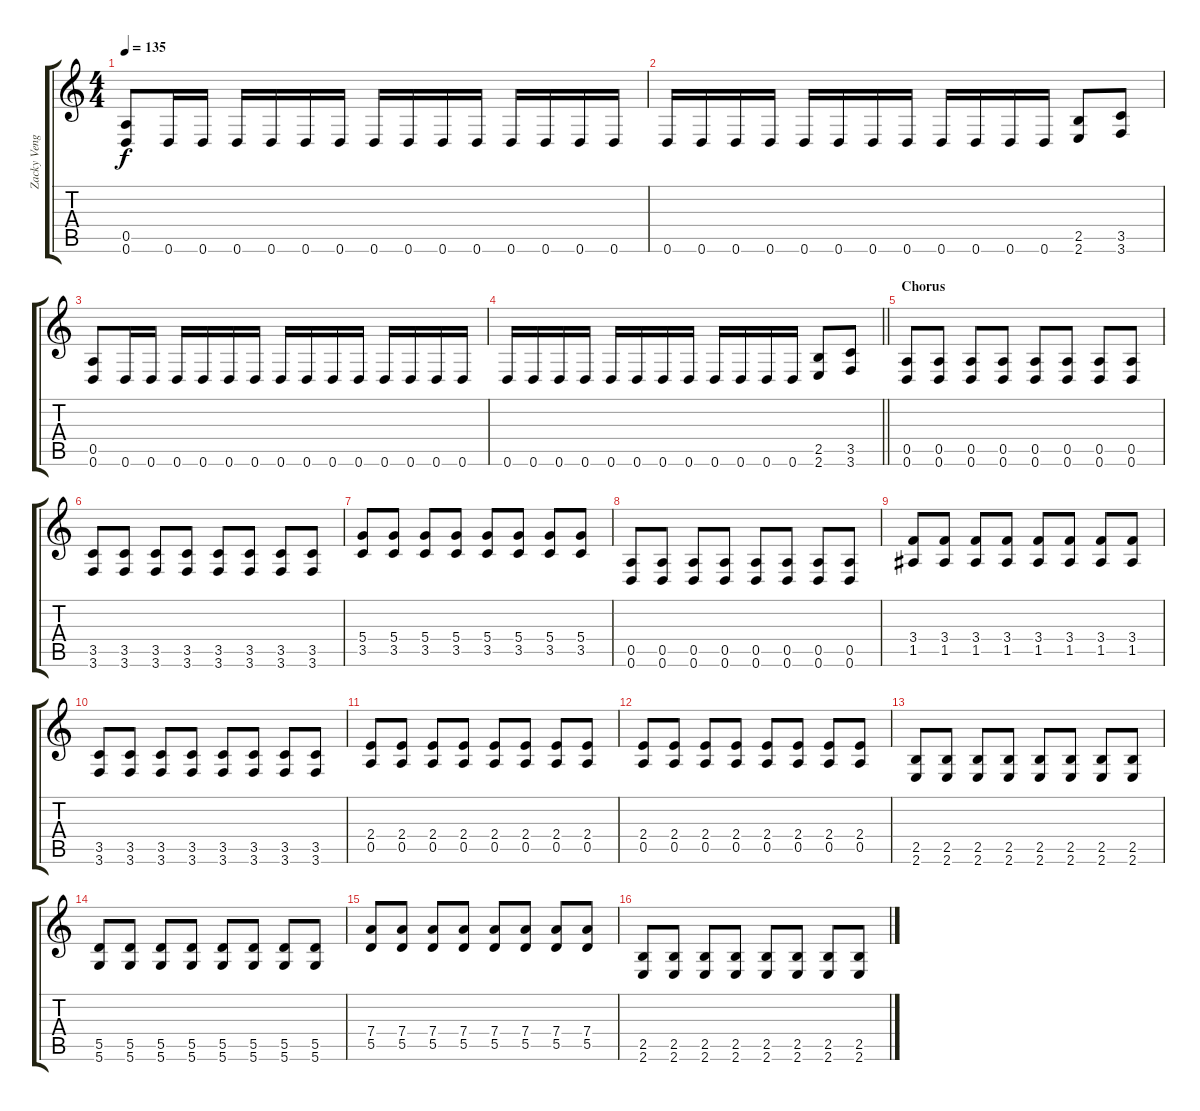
\track ("Zacky Vengeance" "Zacky Veng") {instrument distortionguitar}
\staff {score tabs}
\tuning (E4 B3 G3 D3 A2 D2) {hide}
\ts (4 4)
\tempo 135
\clef g2
\ks c
(0.5 0.6).8{dy f} 0.6.16 0.6.16 0.6.16 0.6.16 0.6.16 0.6.16 0.6.16 0.6.16 0.6.16 0.6.16 0.6.16 0.6.16 0.6.16 0.6.16 |
0.6.16 0.6.16 0.6.16 0.6.16 0.6.16 0.6.16 0.6.16 0.6.16 0.6.16 0.6.16 0.6.16 0.6.16 (2.5 2.6).8 (3.5 3.6).8 |
(0.5 0.6).8 0.6.16 0.6.16 0.6.16 0.6.16 0.6.16 0.6.16 0.6.16 0.6.16 0.6.16 0.6.16 0.6.16 0.6.16 0.6.16 0.6.16 |
\barLineRight lightlight
0.6.16 0.6.16 0.6.16 0.6.16 0.6.16 0.6.16 0.6.16 0.6.16 0.6.16 0.6.16 0.6.16 0.6.16 (2.5 2.6).8 (3.5 3.6).8 |
\section ("" "Chorus")
(0.5 0.6).8 (0.5 0.6).8 (0.5 0.6).8 (0.5 0.6).8 (0.5 0.6).8 (0.5 0.6).8 (0.5 0.6).8 (0.5 0.6).8 |
(3.5 3.6).8 (3.5 3.6).8 (3.5 3.6).8 (3.5 3.6).8 (3.5 3.6).8 (3.5 3.6).8 (3.5 3.6).8 (3.5 3.6).8 |
(5.4 3.5).8 (5.4 3.5).8 (5.4 3.5).8 (5.4 3.5).8 (5.4 3.5).8 (5.4 3.5).8 (5.4 3.5).8 (5.4 3.5).8 |
(0.5 0.6).8 (0.5 0.6).8 (0.5 0.6).8 (0.5 0.6).8 (0.5 0.6).8 (0.5 0.6).8 (0.5 0.6).8 (0.5 0.6).8 |
(3.4 1.5).8 (3.4 1.5).8 (3.4 1.5).8 (3.4 1.5).8 (3.4 1.5).8 (3.4 1.5).8 (3.4 1.5).8 (3.4 1.5).8 |
(3.5 3.6).8 (3.5 3.6).8 (3.5 3.6).8 (3.5 3.6).8 (3.5 3.6).8 (3.5 3.6).8 (3.5 3.6).8 (3.5 3.6).8 |
(2.4 0.5).8 (2.4 0.5).8 (2.4 0.5).8 (2.4 0.5).8 (2.4 0.5).8 (2.4 0.5).8 (2.4 0.5).8 (2.4 0.5).8 |
(2.4 0.5).8 (2.4 0.5).8 (2.4 0.5).8 (2.4 0.5).8 (2.4 0.5).8 (2.4 0.5).8 (2.4 0.5).8 (2.4 0.5).8 |
(2.5 2.6).8 (2.5 2.6).8 (2.5 2.6).8 (2.5 2.6).8 (2.5 2.6).8 (2.5 2.6).8 (2.5 2.6).8 (2.5 2.6).8 |
(5.5 5.6).8 (5.5 5.6).8 (5.5 5.6).8 (5.5 5.6).8 (5.5 5.6).8 (5.5 5.6).8 (5.5 5.6).8 (5.5 5.6).8 |
(7.4 5.5).8 (7.4 5.5).8 (7.4 5.5).8 (7.4 5.5).8 (7.4 5.5).8 (7.4 5.5).8 (7.4 5.5).8 (7.4 5.5).8 |
(2.5 2.6).8 (2.5 2.6).8 (2.5 2.6).8 (2.5 2.6).8 (2.5 2.6).8 (2.5 2.6).8 (2.5 2.6).8 (2.5 2.6).8
